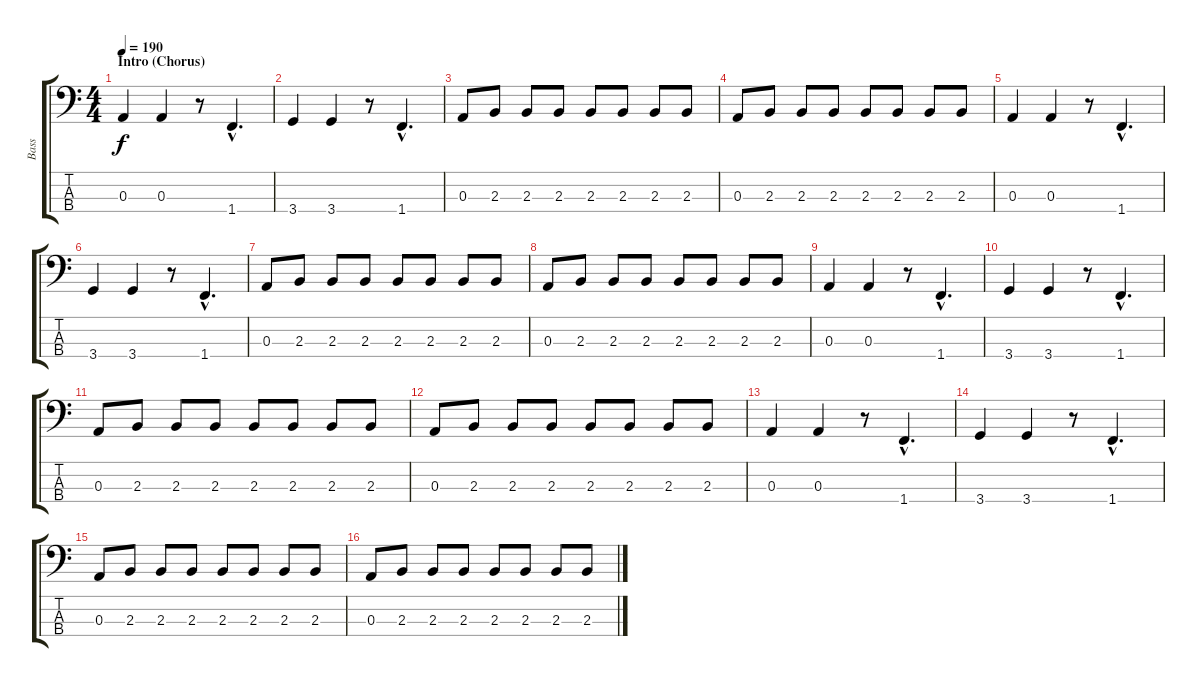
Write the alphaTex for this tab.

\track ("Bass" "Bass") {instrument electricbassfinger}
\staff {score tabs}
\tuning (G2 D2 A1 E1) {hide}
\ts (4 4)
\section ("" "Intro (Chorus)")
\tempo 190
\clef f4
\ks c
0.3.4{dy f instrument electricbassfinger} 0.3.4 r.8 1.4{hac}.4{d} |
3.4.4 3.4.4 r.8 1.4{hac}.4{d} |
0.3.8 2.3.8 2.3.8 2.3.8 2.3.8 2.3.8 2.3.8 2.3.8 |
0.3.8 2.3.8 2.3.8 2.3.8 2.3.8 2.3.8 2.3.8 2.3.8 |
0.3.4 0.3.4 r.8 1.4{hac}.4{d} |
3.4.4 3.4.4 r.8 1.4{hac}.4{d} |
0.3.8 2.3.8 2.3.8 2.3.8 2.3.8 2.3.8 2.3.8 2.3.8 |
0.3.8 2.3.8 2.3.8 2.3.8 2.3.8 2.3.8 2.3.8 2.3.8 |
0.3.4 0.3.4 r.8 1.4{hac}.4{d} |
3.4.4 3.4.4 r.8 1.4{hac}.4{d} |
0.3.8 2.3.8 2.3.8 2.3.8 2.3.8 2.3.8 2.3.8 2.3.8 |
0.3.8 2.3.8 2.3.8 2.3.8 2.3.8 2.3.8 2.3.8 2.3.8 |
0.3.4 0.3.4 r.8 1.4{hac}.4{d} |
3.4.4 3.4.4 r.8 1.4{hac}.4{d} |
0.3.8 2.3.8 2.3.8 2.3.8 2.3.8 2.3.8 2.3.8 2.3.8 |
0.3.8 2.3.8 2.3.8 2.3.8 2.3.8 2.3.8 2.3.8 2.3.8
